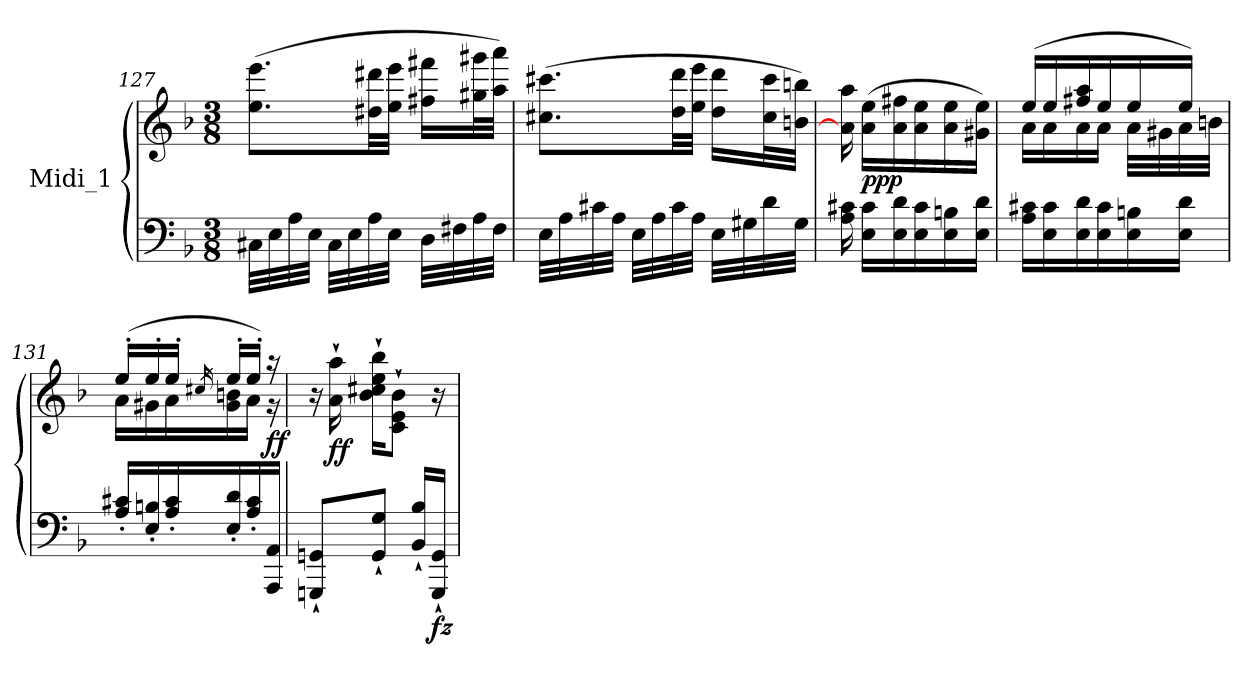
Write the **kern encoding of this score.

**kern	**kern	**dynam
*part1	*part1	*part1
*staff2	*staff1	*staff1/2
*I"Midi_1	*	*
!!LO:PB:g=z
*clefF4	*clefG2	*
*k[b-]	*k[b-]	*
*F:	*F:	*
*M3/8	*M3/8	*
=127	=127	=127
32C#X\LLL	(>8.ee\ 8.eee\L	.
32E\	.	.
32A\	.	.
32E\JJJ	.	.
32C#\LLL	.	.
32E\	.	.
32A\	32dd#X\ 32ddd#X\LL	.
32E\JJJ	32ee\ 32eee\JJJ	.
32D\LLL	16ff#X\ 16fff#X\LL	.
32F#X\	.	.
32A\	32gg#X\ 32ggg#X\L	.
32F#\JJJ	32aa\ 32aaa\JJJ)	.
=128	=128	=128
32E\LLL	(>8.cc#X\ 8.ccc#X\L	.
32A\	.	.
32c#X\	.	.
32A\JJJ	.	.
32E\LLL	.	.
32A\	.	.
32c#\	32dd\ 32ddd\LL	.
32A\JJJ	32ee\ 32eee\JJJ	.
32E\LLL	16dd\ 16ddd\LL	.
32G#X\	.	.
32d\	32cc#\ 32ccc#\L	.
32G#\JJJ	32bn\ 32bbn\JJJ)	.
=129	=129	=129
16A\ 16c#X\	16a\] 16aa\	.
!	!	!LO:DY:b
16E\ 16c#\LL	(>16a\ 16ee\LL	ppp
16E\ 16d\	16a\ 16ff#X\	.
16E\ 16c#\	16a\ 16ee\	.
16E\ 16Bn\	16a\ 16ee\	.
16E\ 16d\JJ	16g#X\ 16ee\JJ)	.
=130	=130	=130
*	*^	*
16A\ 16c#X\LL	(>16ee/LL	16a\LL	.
16E\ 16c#\	16ee/	16a\	.
16E\ 16d\	16ff#X/ 16aa/	16a\	.
16E\ 16c#\	16ee/	16a\JJ	.
16E\ 16Bn\	16ee/	32a\LLL	.
.	.	32g#X\	.
16E\ 16d\JJ	16ee/JJ)	32a\	.
.	.	32bn\JJJ	.
!!LO:LB:g=z	!!
=131	=131	=131	=131
16A/' 16c#X/'LL	(>16ee'/LL	16a\LL	.
16E/' 16Bn/'	16ee'/	16g#X\	.
16A/' 16c#/'	16ee'/JJ	16a\	.
.	16qcc#X/	.	.
16E/' 16d/'	16ee'/LL	16g#\ 16bn\	.
16A/' 16c#/'	16ee'/JJ)	16a\JJ	.
!	!	!	!LO:DY:a=2
16AAA/ 16AA/JJ	16r	16r	ff
*	*v	*v	*
=132	=132	=132
8GGGni/` 8GGni/`L	16r	.
!	!	!LO:DY:b
.	16a\` 16aa\`	ff
8GG/` 8G/`J	16b-\` 16cc#X\` 16ee\` 16bb-\`KL	.
.	8c\` 8e\` 8b-\`J	.
16BB-/` 16B-/`LL	.	.
!	!	!LO:DY:b=2
16GGG/` 16GG/`JJ	16r	fz
=	=	=
*-	*-	*-
